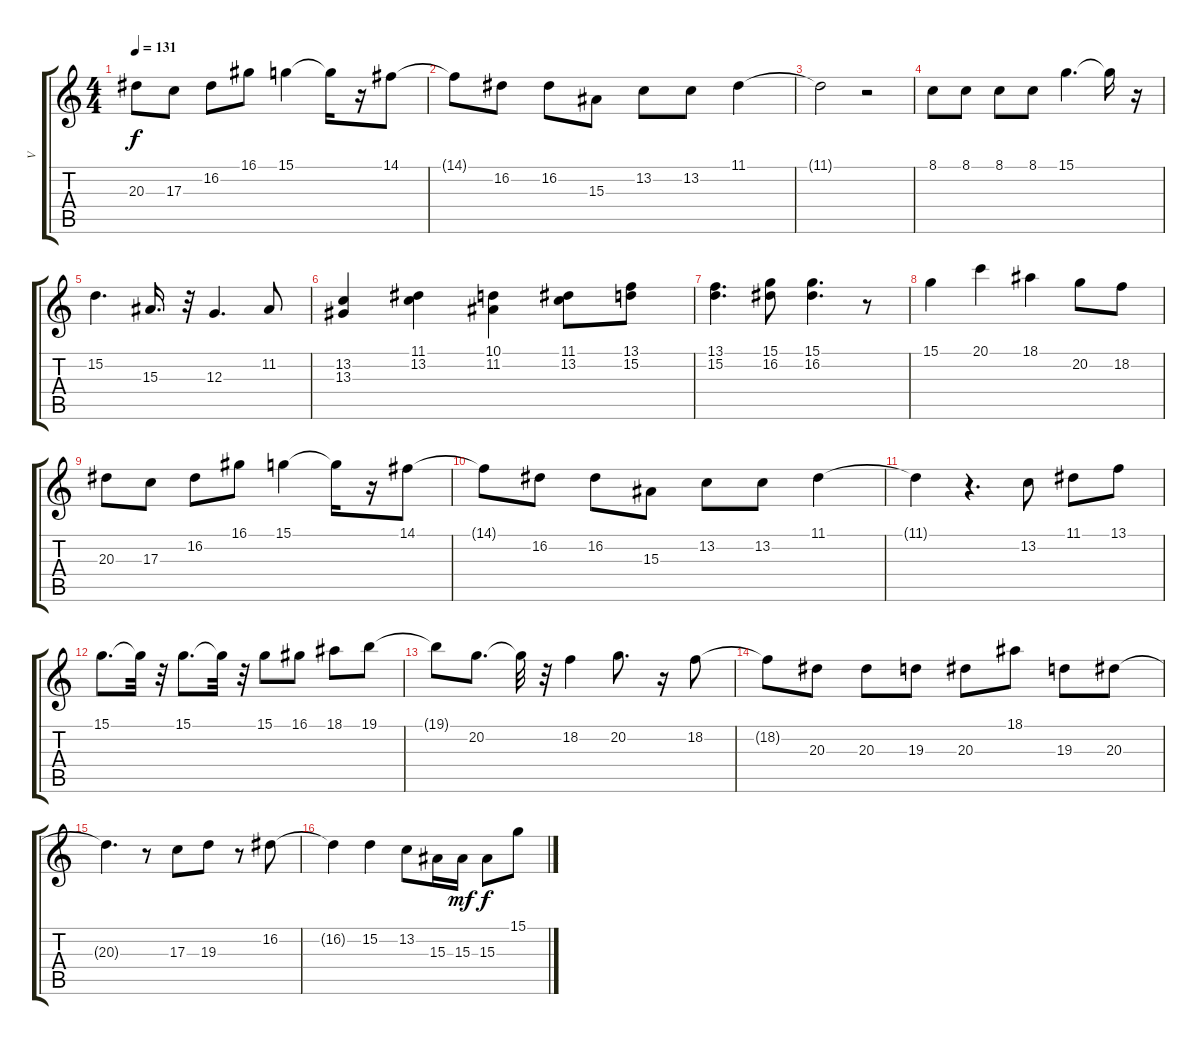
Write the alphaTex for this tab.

\track ("V" "V") {instrument lead1square}
\staff {score tabs}
\tuning (E4 B3 G3 D3 A2 E2) {hide}
\ts (4 4)
\tempo 131
\clef g2
\ks c
20.3.8{dy f} 17.3.8 16.2.8 16.1.8 15.1.4 15.1{t}.16 r.16 14.1.8 |
14.1{t}.8 16.2.8 16.2.8 15.3.8 13.2.8 13.2.8 11.1.4 |
11.1{t}.2 r.2 |
8.1.8{volume 12} 8.1.8 8.1.8 8.1.8 15.1.4{d} 15.1{t}.16 r.16 |
15.2.4{d} 15.3.16{d} r.32 12.3.4{d} 11.2.8 |
(13.2 13.3).4 (11.1 13.2).4 (10.1 11.2).4 (11.1 13.2).8 (13.1 15.2).8 |
(13.1 15.2).4{d} (15.1 16.2).8 (15.1 16.2).4{d} r.8 |
15.1.4 20.1.4 18.1.4 20.2.8 18.2.8 |
20.3.8 17.3.8 16.2.8 16.1.8 15.1.4 15.1{t}.16 r.16 14.1.8 |
14.1{t}.8 16.2.8 16.2.8 15.3.8 13.2.8 13.2.8 11.1.4 |
11.1{t}.4 r.4{d} 13.2.8 11.1.8 13.1.8 |
15.1.8{d volume 12} 15.1{t}.32 r.32 15.1.8{d} 15.1{t}.32 r.32 15.1.8 16.1.8 18.1.8 19.1.8 |
19.1{t}.8 20.2.8{d} 20.2{t}.32 r.32 18.2.4 20.2.8{d} r.16 18.2.8 |
18.2{t}.8 20.3.8 20.3.8 19.3.8 20.3.8 18.1.8 19.3.8 20.3.8 |
20.3{t}.4{d} r.8 17.3.8 19.3.8 r.8 16.2.8 |
16.2{t}.4 15.2.4 13.2.8 15.3.16 15.3.16{dy mf} 15.3.8{dy f} 15.1.8
